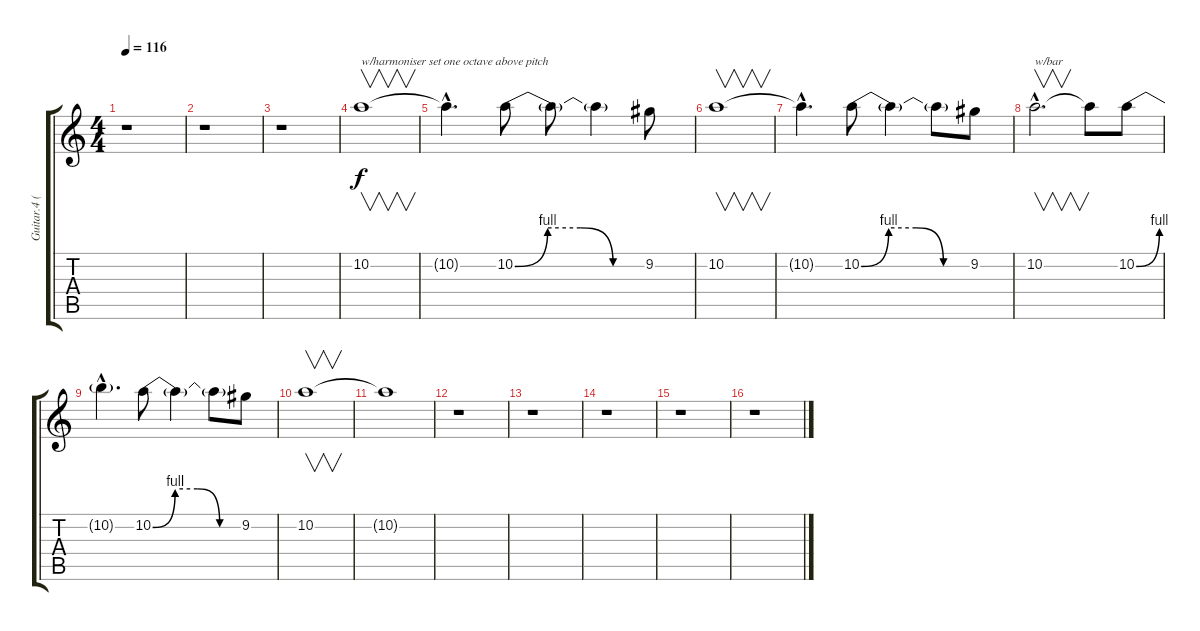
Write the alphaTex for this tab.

\track ("Guitar.4 (solo)" "Guitar.4 (") {instrument distortionguitar}
\staff {score tabs}
\tuning (E4 B3 G3 D3 A2 E2) {hide}
\ts (4 4)
\tempo 116
\clef g2
\ks c
r.1{dy f instrument distortionguitar} |
r.1 |
r.1 |
10.2.1{v txt "w/harmoniser set one octave above pitch"} |
10.2{hac t}.4{d} 10.2{be (custom 0 0 15 4 30 4 45 0 60 0)}.8 10.2{t}.8 10.2{t}.4 9.2.8 |
10.2.1{v} |
10.2{hac t}.4{d} 10.2{be (custom 0 0 15 4 30 4 45 0 60 0)}.8 10.2{t}.4 10.2{t}.8 9.2.8 |
10.2{hac}.2{v d txt "w/bar"} 10.2{t}.8 10.2{be (bend 0 0 60 4)}.8 |
10.2{hac t}.4{d} 10.2{be (custom 0 0 15 4 30 4 45 0 60 0)}.8 10.2{t}.4 10.2{t}.8 9.2.8 |
10.2.1{v} |
10.2{t}.1 |
r.1 |
r.1 |
r.1 |
r.1 |
r.1
